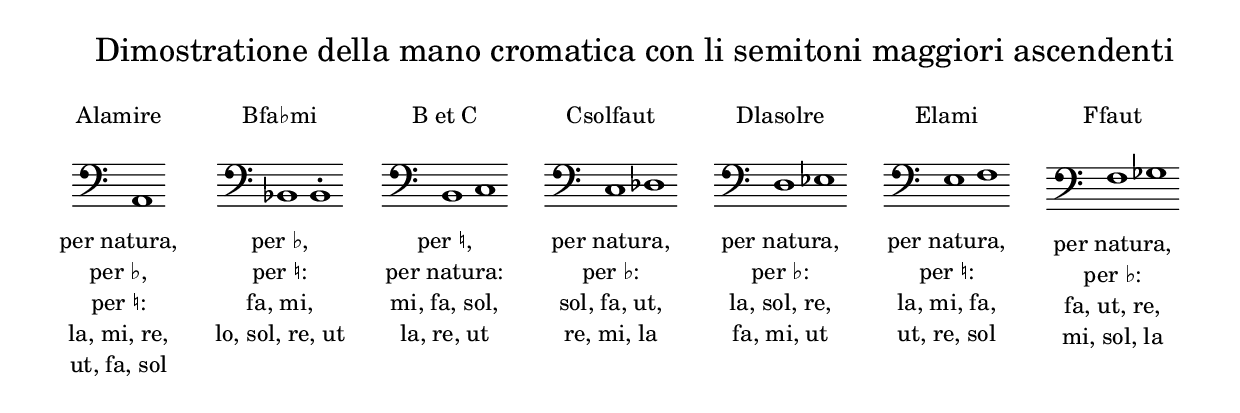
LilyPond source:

\version "2.22.2"

% Auto generated file

\header {
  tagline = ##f
}

dot = {
   \once \override Script.add-stem-support = ##f
   \once \override Script.toward-stem-shift = 0
   \once \override Script.skyline-horizontal-padding = 0
   \once \override Script.direction = 1
   \once \override Script.font-size = 1
}

\markup {
  \center-column {
    \line {
      \center-align
      \fontsize#3 { \concat { \normal-text "Dimostratione della mano cromatica con li semitoni maggiori ascendenti"} }
    }
    \null
    \line {
      \center-column {
        \line {
          \left-align {  \normal-text "Alamire" }
        }

        \null
        \line {
          \score {
            <<
              \new Staff \with { instrumentName = ""} {
                \override Staff.TimeSignature.stencil = ##f
                \override Staff.NoteHead.style = #'baroque
                \accidentalStyle Score.forget
                \override Rest.style = #'default
                \override NoteHead.style = #'default
                \cadenzaOn
                \clef "bass"
                \key c #`((0 . ,NATURAL) (1 . ,NATURAL) (2 . ,NATURAL)
                          (3 . ,NATURAL) (4 . ,NATURAL) (5 . ,NATURAL)
                          (6 . ,NATURAL))  a,1  
                \cadenzaOff
              }
            >>
            \layout {
              \context {
                \Score
                \override SpacingSpanner.common-shortest-duration = #(ly:make-moment 1)
              }
            }
          }
        }
        \null
        \line {
          \left-align {  \normal-text "per natura," }
        }
        \line {
          \left-align {  \normal-text "per ♭," }
        }
        \line {
          \left-align {  \normal-text "per ♮:" }
        }
        \line {
          \left-align {  \normal-text "la, mi, re," }
        }
        \line {
          \left-align {  \normal-text "ut, fa, sol" }
        }

      }
      \hspace #3 
      \center-column {
        \line {
          \left-align {  \normal-text "Bfa♭mi" }
        }

        \null
        \line {
          \score {
            <<
              \new Staff \with { instrumentName = ""} {
                \override Staff.TimeSignature.stencil = ##f
                \override Staff.NoteHead.style = #'baroque
                \accidentalStyle Score.forget
                \override Rest.style = #'default
                \override NoteHead.style = #'default
                \cadenzaOn
                \clef "bass"
                \key c #`((0 . ,NATURAL) (1 . ,NATURAL) (2 . ,NATURAL)
                          (3 . ,NATURAL) (4 . ,NATURAL) (5 . ,NATURAL)
                          (6 . ,NATURAL))  bes,1   \dot b,1-.  
                \cadenzaOff
              }
            >>
            \layout {
              \context {
                \Score
                \override SpacingSpanner.common-shortest-duration = #(ly:make-moment 1)
              }
            }
          }
        }
        \null
        \line {
          \left-align {  \normal-text "per ♭," }
        }
        \line {
          \left-align {  \normal-text "per ♮:" }
        }
        \line {
          \left-align {  \normal-text "fa, mi," }
        }
        \line {
          \left-align {  \normal-text "lo, sol, re, ut" }
        }

      }
      \hspace #3 
      \center-column {
        \line {
          \left-align {  \normal-text "B et C" }
        }

        \null
        \line {
          \score {
            <<
              \new Staff \with { instrumentName = ""} {
                \override Staff.TimeSignature.stencil = ##f
                \override Staff.NoteHead.style = #'baroque
                \accidentalStyle Score.forget
                \override Rest.style = #'default
                \override NoteHead.style = #'default
                \cadenzaOn
                \clef "bass"
                \key c #`((0 . ,NATURAL) (1 . ,NATURAL) (2 . ,NATURAL)
                          (3 . ,NATURAL) (4 . ,NATURAL) (5 . ,NATURAL)
                          (6 . ,NATURAL))  b,1   c1  
                \cadenzaOff
              }
            >>
            \layout {
              \context {
                \Score
                \override SpacingSpanner.common-shortest-duration = #(ly:make-moment 1)
              }
            }
          }
        }
        \null
        \line {
          \left-align {  \normal-text "per ♮," }
        }
        \line {
          \left-align {  \normal-text "per natura:" }
        }
        \line {
          \left-align {  \normal-text "mi, fa, sol," }
        }
        \line {
          \left-align {  \normal-text "la, re, ut" }
        }

      }
      \hspace #3 
      \center-column {
        \line {
          \left-align {  \normal-text "Csolfaut" }
        }

        \null
        \line {
          \score {
            <<
              \new Staff \with { instrumentName = ""} {
                \override Staff.TimeSignature.stencil = ##f
                \override Staff.NoteHead.style = #'baroque
                \accidentalStyle Score.forget
                \override Rest.style = #'default
                \override NoteHead.style = #'default
                \cadenzaOn
                \clef "bass"
                \key c #`((0 . ,NATURAL) (1 . ,NATURAL) (2 . ,NATURAL)
                          (3 . ,NATURAL) (4 . ,NATURAL) (5 . ,NATURAL)
                          (6 . ,NATURAL))  c1   des1  
                \cadenzaOff
              }
            >>
            \layout {
              \context {
                \Score
                \override SpacingSpanner.common-shortest-duration = #(ly:make-moment 1)
              }
            }
          }
        }
        \null
        \line {
          \left-align {  \normal-text "per natura," }
        }
        \line {
          \left-align {  \normal-text "per ♭:" }
        }
        \line {
          \left-align {  \normal-text "sol, fa, ut," }
        }
        \line {
          \left-align {  \normal-text "re, mi, la" }
        }

      }
      \hspace #3 
      \center-column {
        \line {
          \left-align {  \normal-text "Dlasolre" }
        }

        \null
        \line {
          \score {
            <<
              \new Staff \with { instrumentName = ""} {
                \override Staff.TimeSignature.stencil = ##f
                \override Staff.NoteHead.style = #'baroque
                \accidentalStyle Score.forget
                \override Rest.style = #'default
                \override NoteHead.style = #'default
                \cadenzaOn
                \clef "bass"
                \key c #`((0 . ,NATURAL) (1 . ,NATURAL) (2 . ,NATURAL)
                          (3 . ,NATURAL) (4 . ,NATURAL) (5 . ,NATURAL)
                          (6 . ,NATURAL))  d1   es1  
                \cadenzaOff
              }
            >>
            \layout {
              \context {
                \Score
                \override SpacingSpanner.common-shortest-duration = #(ly:make-moment 1)
              }
            }
          }
        }
        \null
        \line {
          \left-align {  \normal-text "per natura," }
        }
        \line {
          \left-align {  \normal-text "per ♭:" }
        }
        \line {
          \left-align {  \normal-text "la, sol, re," }
        }
        \line {
          \left-align {  \normal-text "fa, mi, ut" }
        }

      }
      \hspace #3 
      \center-column {
        \line {
          \left-align {  \normal-text "Elami" }
        }

        \null
        \line {
          \score {
            <<
              \new Staff \with { instrumentName = ""} {
                \override Staff.TimeSignature.stencil = ##f
                \override Staff.NoteHead.style = #'baroque
                \accidentalStyle Score.forget
                \override Rest.style = #'default
                \override NoteHead.style = #'default
                \cadenzaOn
                \clef "bass"
                \key c #`((0 . ,NATURAL) (1 . ,NATURAL) (2 . ,NATURAL)
                          (3 . ,NATURAL) (4 . ,NATURAL) (5 . ,NATURAL)
                          (6 . ,NATURAL))  e1   f1  
                \cadenzaOff
              }
            >>
            \layout {
              \context {
                \Score
                \override SpacingSpanner.common-shortest-duration = #(ly:make-moment 1)
              }
            }
          }
        }
        \null
        \line {
          \left-align {  \normal-text "per natura," }
        }
        \line {
          \left-align {  \normal-text "per ♮:" }
        }
        \line {
          \left-align {  \normal-text "la, mi, fa," }
        }
        \line {
          \left-align {  \normal-text "ut, re, sol" }
        }

      }
      \hspace #3 
      \center-column {
        \line {
          \left-align {  \normal-text "Ffaut" }
        }

        \null
        \line {
          \score {
            <<
              \new Staff \with { instrumentName = ""} {
                \override Staff.TimeSignature.stencil = ##f
                \override Staff.NoteHead.style = #'baroque
                \accidentalStyle Score.forget
                \override Rest.style = #'default
                \override NoteHead.style = #'default
                \cadenzaOn
                \clef "bass"
                \key c #`((0 . ,NATURAL) (1 . ,NATURAL) (2 . ,NATURAL)
                          (3 . ,NATURAL) (4 . ,NATURAL) (5 . ,NATURAL)
                          (6 . ,NATURAL))  f1   ges1  
                \cadenzaOff
              }
            >>
            \layout {
              \context {
                \Score
                \override SpacingSpanner.common-shortest-duration = #(ly:make-moment 1)
              }
            }
          }
        }
        \null
        \line {
          \left-align {  \normal-text "per natura," }
        }
        \line {
          \left-align {  \normal-text "per ♭:" }
        }
        \line {
          \left-align {  \normal-text "fa, ut, re," }
        }
        \line {
          \left-align {  \normal-text "mi, sol, la" }
        }

      }
      \hspace #3 

    }
  }
}